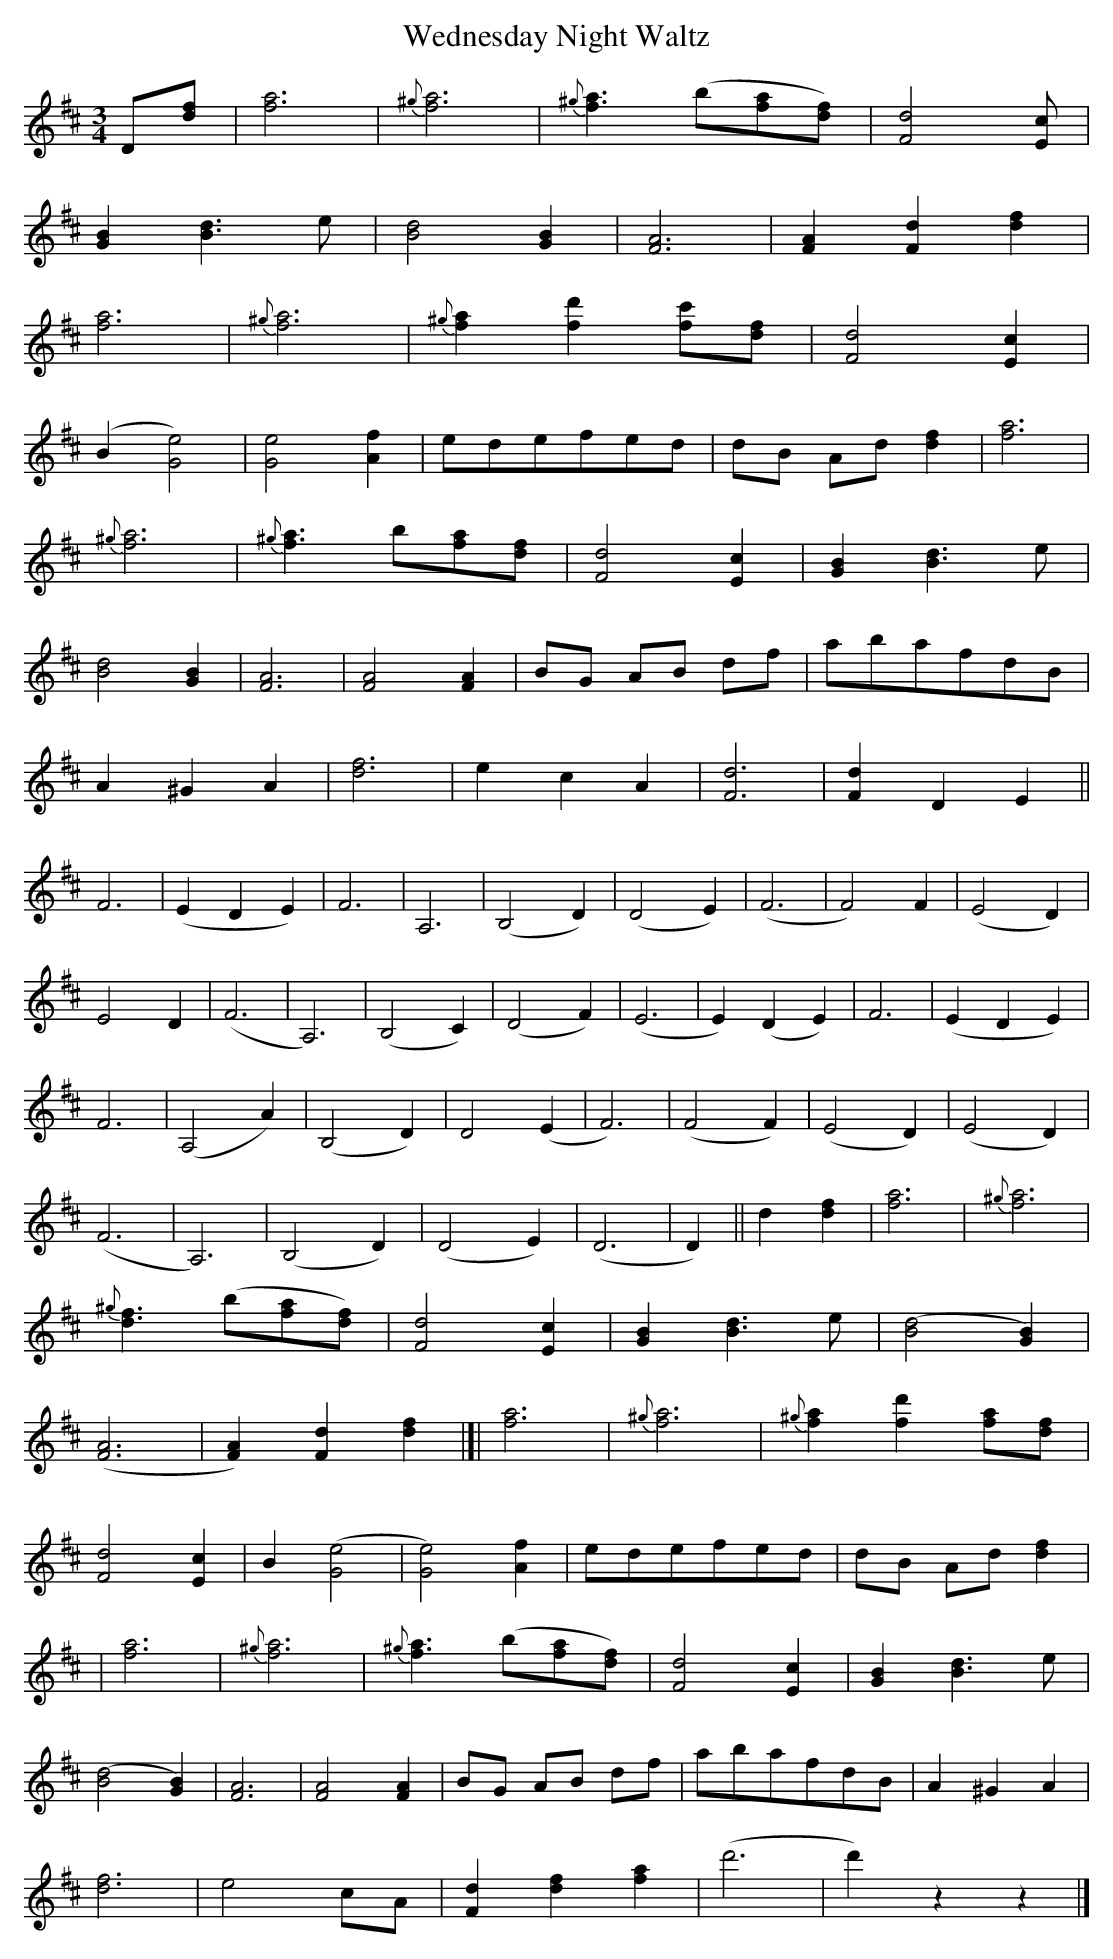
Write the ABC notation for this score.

X:1
T:Wednesday Night Waltz
M:3/4
L:1/8
K:D
D[df] | [f6a6] | {^g}[f6a6] | {^g}[f3a3] (b[fa][df]) | [F4d4] [Ec] |
[G2B2] [B3d3]e | [B4d4][G2B2] | [F6A6] | [F2A2][F2d2][d2f2] |
[f6a6] | {^g}[f6a6] | {^g}[f2a2] [f2d'2] [fc'][df] | [F4d4] [E2c2] |
(B2 [G4e4]) | [G4e4] [A2f2] | edefed | dB Ad [d2f2] | [f6a6] |
{^g}[f6a6] | {^g}[f3a3] b[fa][df] | [F4d4] [E2c2] | [G2B2][B3d3]e |
[B4d4][G2B2] | [F6A6] | [F4A4][F2A2] | BG AB df | abafdB |
A2^G2A2 | [d6f6] | e2c2A2 | [F6d6] | [F2d2] D2E2 ||
F6 | (E2D2E2) | F6 | A,6 | (B,4 D2) | (D4 E2) | (F6 | F4)F2 | (E4D2) |
E4D2 | (F6 | A,6) | (B,4C2) | (D4F2) | (E6 | E2)(D2E2) | F6 | (E2D2E2) |
F6 | (A,4 A2) | (B,4D2) | D4 (E2 | F6) | (F4 F2) | (E4 D2) | (E4 D2) |
(F6 | A,6) | (B,4 D2) | (D4 E2) | (D6 | D2) || d2 [d2f2] | [f6a6] | {^g}[f6a6] |
{^g}[d3f3] (b[fa][df]) | [F4d4] [E2c2] | [G2B2][B3d3]e | [B4(d4][G2B2)] |
([F6A6] | [F2A2])[F2d2][d2f2] |]| [f6a6] | {^g}[f6a6] | {^g}[f2a2][f2d'2][fa][df] |
[F4d4][E2c2] | B2 [G4(e4] | [G4e4)] [A2f2] | edefed | dB Ad [d2f2] |
| [f6a6] | {^g}[f6a6] | {^g}[f3a3] (b[fa][df]) | [F4d4][E2c2] | [G2B2][B3d3]e |
[B4(d4] [G2B2)] | [F6A6] | [F4A4] [F2A2] | BG AB df | abafdB | A2^G2A2 |
[d6f6] | e4cA | [F2d2][d2f2][f2a2] | (d'6 | d'2) z2z2 |]
